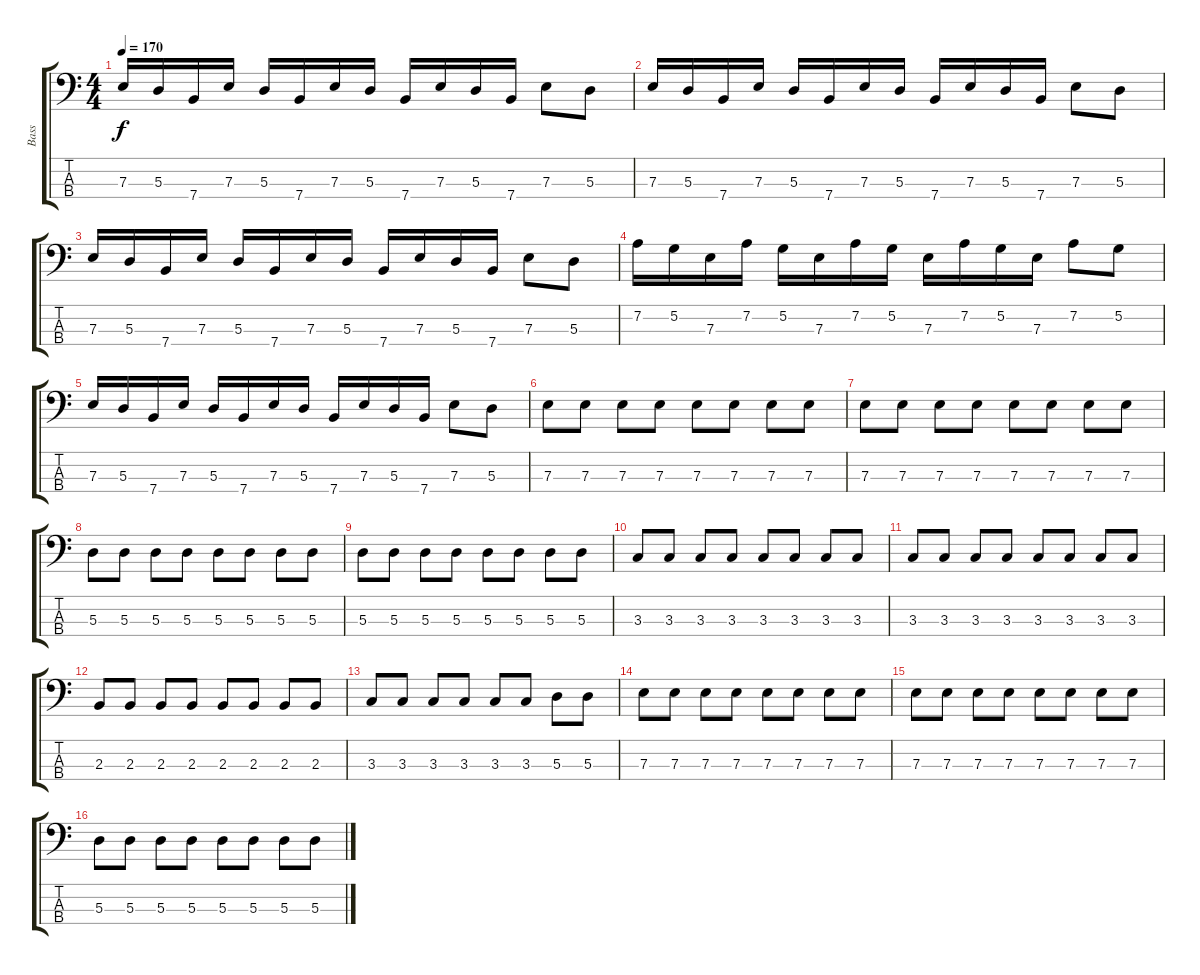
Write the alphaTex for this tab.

\track ("Bass" "Bass") {instrument electricbassfinger}
\staff {score tabs}
\tuning (G2 D2 A1 E1) {hide}
\ts (4 4)
\tempo 170
\clef f4
\ks c
7.3.16{dy f} 5.3.16 7.4.16 7.3.16 5.3.16 7.4.16 7.3.16 5.3.16 7.4.16 7.3.16 5.3.16 7.4.16 7.3.8 5.3.8 |
7.3.16 5.3.16 7.4.16 7.3.16 5.3.16 7.4.16 7.3.16 5.3.16 7.4.16 7.3.16 5.3.16 7.4.16 7.3.8 5.3.8 |
7.3.16 5.3.16 7.4.16 7.3.16 5.3.16 7.4.16 7.3.16 5.3.16 7.4.16 7.3.16 5.3.16 7.4.16 7.3.8 5.3.8 |
7.2.16 5.2.16 7.3.16 7.2.16 5.2.16 7.3.16 7.2.16 5.2.16 7.3.16 7.2.16 5.2.16 7.3.16 7.2.8 5.2.8 |
7.3.16 5.3.16 7.4.16 7.3.16 5.3.16 7.4.16 7.3.16 5.3.16 7.4.16 7.3.16 5.3.16 7.4.16 7.3.8 5.3.8 |
7.3.8 7.3.8 7.3.8 7.3.8 7.3.8 7.3.8 7.3.8 7.3.8 |
7.3.8 7.3.8 7.3.8 7.3.8 7.3.8 7.3.8 7.3.8 7.3.8 |
5.3.8 5.3.8 5.3.8 5.3.8 5.3.8 5.3.8 5.3.8 5.3.8 |
5.3.8 5.3.8 5.3.8 5.3.8 5.3.8 5.3.8 5.3.8 5.3.8 |
3.3.8 3.3.8 3.3.8 3.3.8 3.3.8 3.3.8 3.3.8 3.3.8 |
3.3.8 3.3.8 3.3.8 3.3.8 3.3.8 3.3.8 3.3.8 3.3.8 |
2.3.8 2.3.8 2.3.8 2.3.8 2.3.8 2.3.8 2.3.8 2.3.8 |
3.3.8 3.3.8 3.3.8 3.3.8 3.3.8 3.3.8 5.3.8 5.3.8 |
7.3.8 7.3.8 7.3.8 7.3.8 7.3.8 7.3.8 7.3.8 7.3.8 |
7.3.8 7.3.8 7.3.8 7.3.8 7.3.8 7.3.8 7.3.8 7.3.8 |
5.3.8 5.3.8 5.3.8 5.3.8 5.3.8 5.3.8 5.3.8 5.3.8
